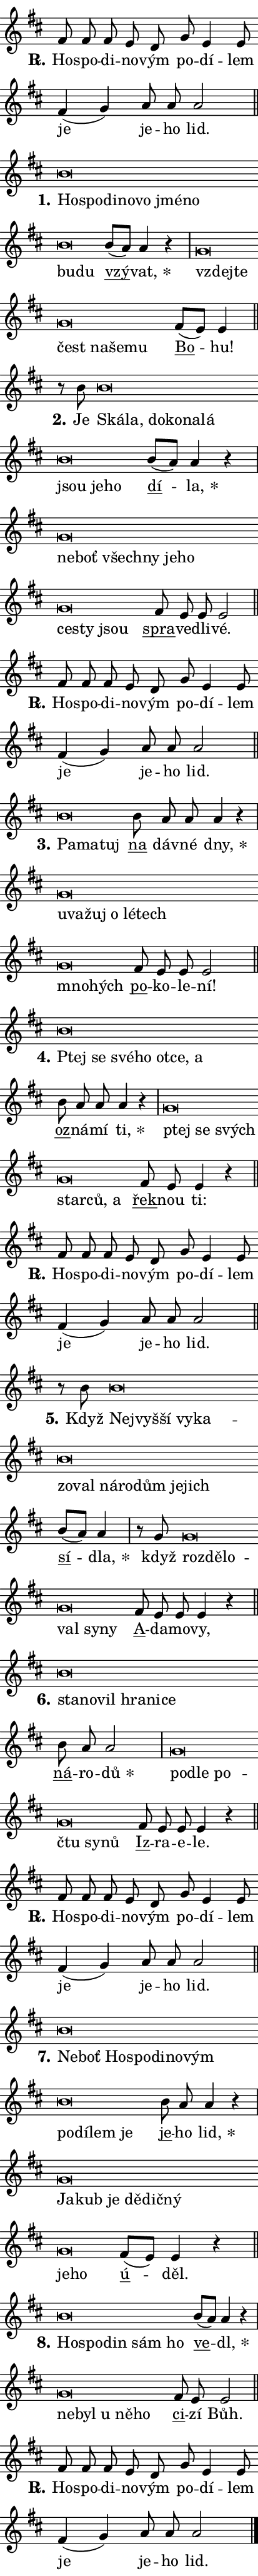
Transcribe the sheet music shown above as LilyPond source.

\version "2.22.1"
\header { tagline = "" }
\paper {
  indent = 0\cm
  top-margin = 0\cm
  right-margin = 0\cm
  bottom-margin = 0\cm
  left-margin = 0\cm
  paper-width = 7\cm
  page-breaking = #ly:one-page-breaking
  system-system-spacing.basic-distance = #11
  score-system-spacing.basic-distance = #11
  ragged-last = ##f
}


%% Author: Thomas Morley
%% https://lists.gnu.org/archive/html/lilypond-user/2020-05/msg00002.html
#(define (line-position grob)
"Returns position of @var[grob} in current system:
   @code{'start}, if at first time-step
   @code{'end}, if at last time-step
   @code{'middle} otherwise
"
  (let* ((col (ly:item-get-column grob))
         (ln (ly:grob-object col 'left-neighbor))
         (rn (ly:grob-object col 'right-neighbor))
         (col-to-check-left (if (ly:grob? ln) ln col))
         (col-to-check-right (if (ly:grob? rn) rn col))
         (break-dir-left
           (and
             (ly:grob-property col-to-check-left 'non-musical #f)
             (ly:item-break-dir col-to-check-left)))
         (break-dir-right
           (and
             (ly:grob-property col-to-check-right 'non-musical #f)
             (ly:item-break-dir col-to-check-right))))
        (cond ((eqv? 1 break-dir-left) 'start)
              ((eqv? -1 break-dir-right) 'end)
              (else 'middle))))

#(define (tranparent-at-line-position vctor)
  (lambda (grob)
  "Relying on @code{line-position} select the relevant enry from @var{vctor}.
Used to determine transparency,"
    (case (line-position grob)
      ((end) (not (vector-ref vctor 0)))
      ((middle) (not (vector-ref vctor 1)))
      ((start) (not (vector-ref vctor 2))))))

noteHeadBreakVisibility =
#(define-music-function (break-visibility)(vector?)
"Makes @code{NoteHead}s transparent relying on @var{break-visibility}"
#{
  \override NoteHead.transparent =
    #(tranparent-at-line-position break-visibility)
#})

#(define delete-ledgers-for-transparent-note-heads
  (lambda (grob)
    "Reads whether a @code{NoteHead} is transparent.
If so this @code{NoteHead} is removed from @code{'note-heads} from
@var{grob}, which is supposed to be @code{LedgerLineSpanner}.
As a result ledgers are not printed for this @code{NoteHead}"
    (let* ((nhds-array (ly:grob-object grob 'note-heads))
           (nhds-list
             (if (ly:grob-array? nhds-array)
                 (ly:grob-array->list nhds-array)
                 '()))
           ;; Relies on the transparent-property being done before
           ;; Staff.LedgerLineSpanner.after-line-breaking is executed.
           ;; This is fragile ...
           (to-keep
             (remove
               (lambda (nhd)
                 (ly:grob-property nhd 'transparent #f))
               nhds-list)))
      ;; TODO find a better method to iterate over grob-arrays, similiar
      ;; to filter/remove etc for lists
      ;; For now rebuilt from scratch
      (set! (ly:grob-object grob 'note-heads)  '())
      (for-each
        (lambda (nhd)
          (ly:pointer-group-interface::add-grob grob 'note-heads nhd))
        to-keep))))

hideNotes = {
  \noteHeadBreakVisibility #begin-of-line-visible
}
unHideNotes = {
  \noteHeadBreakVisibility #all-visible
}

% work-around for resetting accidentals
% https://lilypond.org/doc/v2.23/Documentation/notation/displaying-rhythms#unmetered-music
cadenzaMeasure = {
  \cadenzaOff
  \partial 1024 s1024
  \cadenzaOn
}

#(define-markup-command (accent layout props text) (markup?)
  "Underline accented syllable"
  (interpret-markup layout props
    #{\markup \override #'(offset . 4.3) \underline { #text }#}))

responsum = \markup \concat {
  "R" \hspace #-1.05 \path #0.1 #'((moveto 0 0.07) (lineto 0.9 0.8)) \hspace #0.05 "."
}

\layout {
    \context {
        \Staff
        \remove "Time_signature_engraver"
        \override LedgerLineSpanner.after-line-breaking = #delete-ledgers-for-transparent-note-heads
    }
    \context {
        \Voice {
            \override NoteHead.output-attributes = #'((class . "notehead"))
            \override Hairpin.height = #0.55
        }
    }
    \context {
        \Lyrics {
            \override StanzaNumber.output-attributes = #'((class . "stanzanumber"))
            \override LyricSpace.minimum-distance = #0.9
            \override LyricText.font-name = #"TeX Gyre Schola"
            \override LyricText.font-size = 1
            \override StanzaNumber.font-name = #"TeX Gyre Schola Bold"
            \override StanzaNumber.font-size = 1
        }
    }
}

% magnetic-lyrics.ily
%
%   written by
%     Jean Abou Samra <jean@abou-samra.fr>
%     Werner Lemberg <wl@gnu.org>
%
%   adapted by
%     Jiri Hon <jiri.hon@gmail.com>
%
% Version 2022-Apr-15

% https://www.mail-archive.com/lilypond-user@gnu.org/msg149350.html

#(define (Left_hyphen_pointer_engraver context)
   "Collect syllable-hyphen-syllable occurrences in lyrics and store
them in properties.  This engraver only looks to the left.  For
example, if the lyrics input is @code{foo -- bar}, it does the
following.

@itemize @bullet
@item
Set the @code{text} property of the @code{LyricHyphen} grob between
@q{foo} and @q{bar} to @code{foo}.

@item
Set the @code{left-hyphen} property of the @code{LyricText} grob with
text @q{foo} to the @code{LyricHyphen} grob between @q{foo} and
@q{bar}.
@end itemize

Use this auxiliary engraver in combination with the
@code{lyric-@/text::@/apply-@/magnetic-@/offset!} hook."
   (let ((hyphen #f)
         (text #f))
     (make-engraver
      (acknowledgers
       ((lyric-syllable-interface engraver grob source-engraver)
        (set! text grob)))
      (end-acknowledgers
       ((lyric-hyphen-interface engraver grob source-engraver)
        ;(when (not (grob::has-interface grob 'lyric-space-interface))
          (set! hyphen grob)));)
      ((stop-translation-timestep engraver)
       (when (and text hyphen)
         (ly:grob-set-object! text 'left-hyphen hyphen))
       (set! text #f)
       (set! hyphen #f)))))

#(define (lyric-text::apply-magnetic-offset! grob)
   "If the space between two syllables is less than the value in
property @code{LyricText@/.details@/.squash-threshold}, move the right
syllable to the left so that it gets concatenated with the left
syllable.

Use this function as a hook for
@code{LyricText@/.after-@/line-@/breaking} if the
@code{Left_@/hyphen_@/pointer_@/engraver} is active."
   (let ((hyphen (ly:grob-object grob 'left-hyphen #f)))
     (when hyphen
       (let ((left-text (ly:spanner-bound hyphen LEFT)))
         (when (grob::has-interface left-text 'lyric-syllable-interface)
           (let* ((common (ly:grob-common-refpoint grob left-text X))
                  (this-x-ext (ly:grob-extent grob common X))
                  (left-x-ext
                   (begin
                     ;; Trigger magnetism for left-text.
                     (ly:grob-property left-text 'after-line-breaking)
                     (ly:grob-extent left-text common X)))
                  ;; `delta` is the gap width between two syllables.
                  (delta (- (interval-start this-x-ext)
                            (interval-end left-x-ext)))
                  (details (ly:grob-property grob 'details))
                  (threshold (assoc-get 'squash-threshold details 0.2)))
             (when (< delta threshold)
               (let* (;; We have to manipulate the input text so that
                      ;; ligatures crossing syllable boundaries are not
                      ;; disabled.  For languages based on the Latin
                      ;; script this is essentially a beautification.
                      ;; However, for non-Western scripts it can be a
                      ;; necessity.
                      (lt (ly:grob-property left-text 'text))
                      (rt (ly:grob-property grob 'text))
                      (is-space (grob::has-interface hyphen 'lyric-space-interface))
                      (space (if is-space " " ""))
                      (space-markup (grob-interpret-markup grob " "))
                      (space-size (interval-length (ly:stencil-extent space-markup X)))
                      (extra-delta (if is-space space-size 0))
                      ;; Append new syllable.
                      (ltrt-space (if (and (string? lt) (string? rt))
                                (string-append lt space rt)
                                (make-concat-markup (list lt space rt))))
                      ;; Right-align `ltrt` to the right side.
                      (ltrt-space-markup (grob-interpret-markup
                               grob
                               (make-translate-markup
                                (cons (interval-length this-x-ext) 0)
                                (make-right-align-markup ltrt-space)))))
                 (begin
                   ;; Don't print `left-text`.
                   (ly:grob-set-property! left-text 'stencil #f)
                   ;; Set text and stencil (which holds all collected
                   ;; syllables so far) and shift it to the left.
                   (ly:grob-set-property! grob 'text ltrt-space)
                   (ly:grob-set-property! grob 'stencil ltrt-space-markup)
                   (ly:grob-translate-axis! grob (- (- delta extra-delta)) X))))))))))


#(define (lyric-hyphen::displace-bounds-first grob)
   ;; Make very sure this callback isn't triggered too early.
   (let ((left (ly:spanner-bound grob LEFT))
         (right (ly:spanner-bound grob RIGHT)))
     (ly:grob-property left 'after-line-breaking)
     (ly:grob-property right 'after-line-breaking)
     (ly:lyric-hyphen::print grob)))

squashThreshold = #0.4

\layout {
  \context {
    \Lyrics
    \consists #Left_hyphen_pointer_engraver
    \override LyricText.after-line-breaking =
      #lyric-text::apply-magnetic-offset!
    \override LyricHyphen.stencil = #lyric-hyphen::displace-bounds-first
    \override LyricText.details.squash-threshold = \squashThreshold
    \override LyricHyphen.minimum-distance = 0
    \override LyricHyphen.minimum-length = \squashThreshold
  }
}

squash = \override LyricText.details.squash-threshold = 9999
unSquash = \override LyricText.details.squash-threshold = \squashThreshold

left = \override LyricText.self-alignment-X = #LEFT
unLeft = \revert LyricText.self-alignment-X

starOffset = #(lambda (grob) 
                (let ((x_offset (ly:self-alignment-interface::aligned-on-x-parent grob)))
                  (if (= x_offset 0) 0 (+ x_offset 1.2))))

star = #(define-music-function (syllable)(string?)
"Append star separator at the end of a syllable"
#{
  \once \override LyricText.X-offset = #starOffset
  \lyricmode { \markup {
    #syllable
    \override #'((font-name . "TeX Gyre Schola Bold")) \hspace #0.2 \lower #0.65 \larger "*"
  } }
#})

starAccent = #(define-music-function (syllable)(string?)
"Append star separator at the end of a syllable and make accent"
#{
  \once \override LyricText.X-offset = #starOffset
  \lyricmode { \markup {
    \accent #syllable
    \override #'((font-name . "TeX Gyre Schola Bold")) \hspace #0.2 \lower #0.65 \larger "*"
  } }
#})

breath = #(define-music-function (syllable)(string?)
"Append breathing indicator at the end of a syllable"
#{
  \lyricmode { \markup { #syllable "+" } }
#})

optionalBreath = #(define-music-function (syllable)(string?)
"Append optional breathing indicator at the end of a syllable"
#{
  \lyricmode { \markup { #syllable "(+)" } }
#})


\score {
    <<
        \new Voice = "melody" { \cadenzaOn \key d \major \relative { fis'8 fis fis e d \bar "" g e4 e8 \bar "" fis4( g) a8 a a2 \cadenzaMeasure \bar "||" \break }
\relative { b'\breve*1/16 \hideNotes \breve*1/16 \bar "" \breve*1/16 \bar "" \breve*1/16 \bar "" \breve*1/16 \bar "" \breve*1/16 \bar "" \breve*1/16 \bar "" \breve*1/16 \breve*1/16 \bar "" \unHideNotes \bar "" b8[( a)] a4 r \cadenzaMeasure \bar "|" g\breve*1/16 \hideNotes \breve*1/16 \bar "" \breve*1/16 \bar "" \breve*1/16 \bar "" \breve*1/16 \breve*1/16 \bar "" \unHideNotes \bar "" fis8[( e)] e4 \cadenzaMeasure \bar "||" \break }
\relative { r8 b'8 b\breve*1/16 \hideNotes \breve*1/16 \bar "" \breve*1/16 \bar "" \breve*1/16 \bar "" \breve*1/16 \bar "" \breve*1/16 \bar "" \breve*1/16 \bar "" \breve*1/16 \breve*1/16 \bar "" \unHideNotes \bar "" b8[( a)] a4 r \cadenzaMeasure \bar "|" g\breve*1/16 \hideNotes \breve*1/16 \bar "" \breve*1/16 \bar "" \breve*1/16 \bar "" \breve*1/16 \bar "" \breve*1/16 \bar "" \breve*1/16 \bar "" \breve*1/16 \breve*1/16 \bar "" \unHideNotes \bar "" fis8 e e e2 \cadenzaMeasure \bar "||" \break }
\relative { fis'8 fis fis e d \bar "" g e4 e8 \bar "" fis4( g) a8 a a2 \cadenzaMeasure \bar "||" \break }
\relative { b'\breve*1/16 \hideNotes \breve*1/16 \breve*1/16 \bar "" \unHideNotes \bar "" b8 a a a4 r \cadenzaMeasure \bar "|" g\breve*1/16 \hideNotes \breve*1/16 \bar "" \breve*1/16 \bar "" \breve*1/16 \bar "" \breve*1/16 \bar "" \breve*1/16 \bar "" \breve*1/16 \breve*1/16 \bar "" \unHideNotes \bar "" fis8 e e e2 \cadenzaMeasure \bar "||" \break }
\relative { b'\breve*1/16 \hideNotes \breve*1/16 \bar "" \breve*1/16 \bar "" \breve*1/16 \bar "" \breve*1/16 \bar "" \breve*1/16 \breve*1/16 \bar "" \unHideNotes \bar "" b8 a a a4 r \cadenzaMeasure \bar "|" g\breve*1/16 \hideNotes \breve*1/16 \bar "" \breve*1/16 \bar "" \breve*1/16 \bar "" \breve*1/16 \breve*1/16 \bar "" \unHideNotes \bar "" fis8 e e4 r \cadenzaMeasure \bar "||" \break }
\relative { fis'8 fis fis e d \bar "" g e4 e8 \bar "" fis4( g) a8 a a2 \cadenzaMeasure \bar "||" \break }
\relative { r8 b'8 b\breve*1/16 \hideNotes \breve*1/16 \bar "" \breve*1/16 \bar "" \breve*1/16 \bar "" \breve*1/16 \bar "" \breve*1/16 \bar "" \breve*1/16 \bar "" \breve*1/16 \bar "" \breve*1/16 \bar "" \breve*1/16 \bar "" \breve*1/16 \breve*1/16 \bar "" \unHideNotes \bar "" b8[( a)] a4 \cadenzaMeasure \bar "|" r8 g8 g\breve*1/16 \hideNotes \breve*1/16 \bar "" \breve*1/16 \bar "" \breve*1/16 \bar "" \breve*1/16 \breve*1/16 \bar "" \unHideNotes \bar "" fis8 e e e4 r \cadenzaMeasure \bar "||" \break }
\relative { b'\breve*1/16 \hideNotes \breve*1/16 \bar "" \breve*1/16 \bar "" \breve*1/16 \bar "" \breve*1/16 \breve*1/16 \bar "" \unHideNotes \bar "" b8 a a2 \cadenzaMeasure \bar "|" g\breve*1/16 \hideNotes \breve*1/16 \bar "" \breve*1/16 \bar "" \breve*1/16 \bar "" \breve*1/16 \breve*1/16 \bar "" \unHideNotes \bar "" fis8 e e e4 r \cadenzaMeasure \bar "||" \break }
\relative { fis'8 fis fis e d \bar "" g e4 e8 \bar "" fis4( g) a8 a a2 \cadenzaMeasure \bar "||" \break }
\relative { b'\breve*1/16 \hideNotes \breve*1/16 \bar "" \breve*1/16 \bar "" \breve*1/16 \bar "" \breve*1/16 \bar "" \breve*1/16 \bar "" \breve*1/16 \bar "" \breve*1/16 \bar "" \breve*1/16 \bar "" \breve*1/16 \breve*1/16 \bar "" \unHideNotes \bar "" b8 a a4 r \cadenzaMeasure \bar "|" g\breve*1/16 \hideNotes \breve*1/16 \bar "" \breve*1/16 \bar "" \breve*1/16 \bar "" \breve*1/16 \bar "" \breve*1/16 \bar "" \breve*1/16 \breve*1/16 \bar "" \unHideNotes \bar "" fis8[( e)] e4 r \cadenzaMeasure \bar "||" \break }
\relative { b'\breve*1/16 \hideNotes \breve*1/16 \bar "" \breve*1/16 \bar "" \breve*1/16 \breve*1/16 \bar "" \unHideNotes \bar "" b8[( a)] a4 r \cadenzaMeasure \bar "|" g\breve*1/16 \hideNotes \breve*1/16 \bar "" \breve*1/16 \bar "" \breve*1/16 \breve*1/16 \bar "" \unHideNotes \bar "" fis8 e e2 \cadenzaMeasure \bar "||" \break }
\relative { fis'8 fis fis e d \bar "" g e4 e8 \bar "" fis4( g) a8 a a2 \cadenzaMeasure \bar "||" \break } \bar "|." }
        \new Lyrics \lyricsto "melody" { \lyricmode { \set stanza = \responsum
Ho -- spo -- di -- no -- vým po -- dí -- lem je je -- ho lid.
\set stanza = "1."
\left Ho -- \squash spo -- di -- no -- vo jmé -- no bu -- du \unLeft \unSquash \markup \accent vzý -- \star vat, \left vzdej -- \squash te čest na -- še -- mu \unLeft \unSquash \markup \accent Bo -- hu!
\set stanza = "2."
Je \left Ská -- \squash la, do -- ko -- na -- lá jsou je -- ho \unLeft \unSquash \markup \accent dí -- \star la, \left ne -- \squash boť všech -- ny je -- ho ce -- sty jsou \unLeft \unSquash \markup \accent spra -- ve -- dli -- vé.
\set stanza = \responsum
Ho -- spo -- di -- no -- vým po -- dí -- lem je je -- ho lid.
\set stanza = "3."
\left Pa -- \squash ma -- tuj \unLeft \unSquash \markup \accent na dáv -- né \star dny, \left u -- \squash va -- žuj o lé -- tech mno -- hých \unLeft \unSquash \markup \accent po -- ko -- le -- ní!
\set stanza = "4."
\left Ptej \squash se své -- ho ot -- ce, a \unLeft \unSquash \markup \accent oz -- ná -- mí \star ti, \left ptej \squash se svých star -- ců, a \unLeft \unSquash \markup \accent řek -- nou ti:
\set stanza = \responsum
Ho -- spo -- di -- no -- vým po -- dí -- lem je je -- ho lid.
\set stanza = "5."
Když \left Nej -- \squash vyš -- ší vy -- ka -- zo -- val ná -- ro -- dům je -- jich \unLeft \unSquash \markup \accent sí -- \star dla, když \left roz -- \squash dě -- lo -- val sy -- ny \unLeft \unSquash \markup \accent A -- da -- mo -- vy,
\set stanza = "6."
\left sta -- \squash no -- vil hra -- ni -- ce \unLeft \unSquash \markup \accent ná -- ro -- \star dů \left po -- \squash dle po -- čtu sy -- nů \unLeft \unSquash \markup \accent Iz -- ra -- e -- le.
\set stanza = \responsum
Ho -- spo -- di -- no -- vým po -- dí -- lem je je -- ho lid.
\set stanza = "7."
\left Ne -- \squash boť Ho -- spo -- di -- no -- vým po -- dí -- lem je \unLeft \unSquash \markup \accent je -- ho \star lid, \left Ja -- \squash kub je dě -- dič -- ný je -- ho \unLeft \unSquash \markup \accent ú -- děl.
\set stanza = "8."
\left Ho -- \squash spo -- din sám ho \unLeft \unSquash \markup \accent ve -- \star dl, \left ne -- \squash byl u ně -- ho \unLeft \unSquash \markup \accent ci -- zí Bůh.
\set stanza = \responsum
Ho -- spo -- di -- no -- vým po -- dí -- lem je je -- ho lid. } }
    >>
    \layout {}
}
